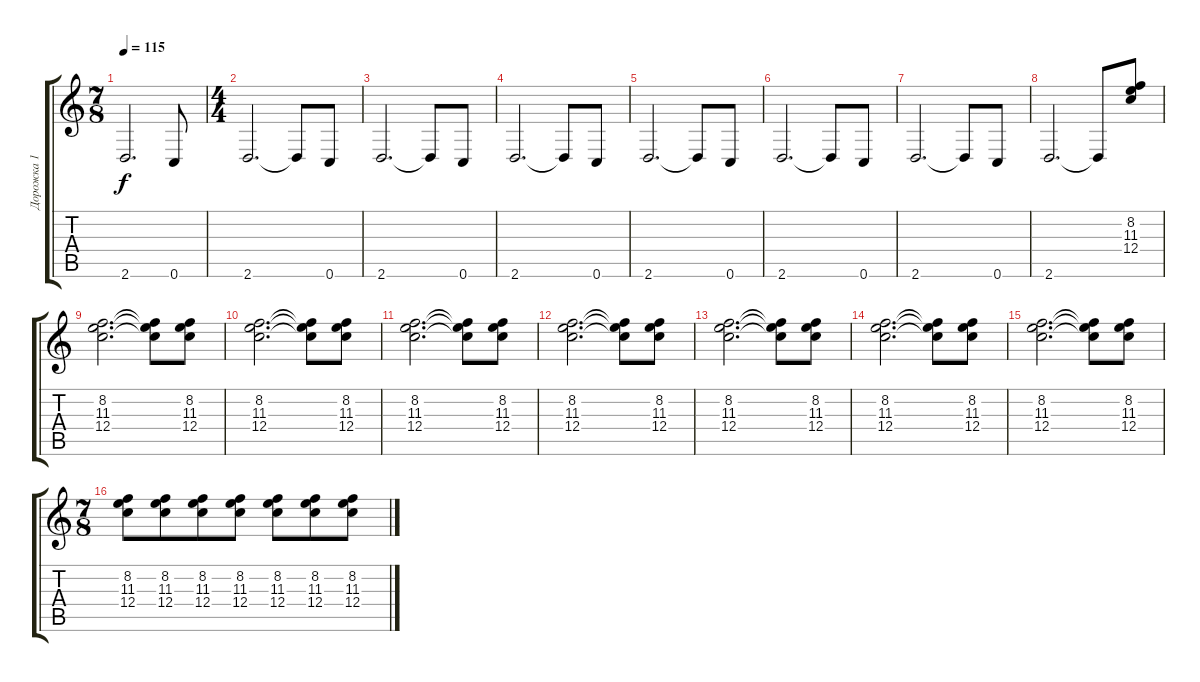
\track ("Дорожка 1" "Дорожка 1") {instrument overdrivenguitar}
\staff {score tabs}
\tuning (D4 A3 F3 C3 G2 C2) {hide}
\ts (7 8)
\tempo 115
\clef g2
\ks c
2.6.2{d dy f} 0.6.8 |
\ts (4 4)
2.6.2{d} 2.6{t}.8 0.6.8 |
2.6.2{d} 2.6{t}.8 0.6.8 |
2.6.2{d} 2.6{t}.8 0.6.8 |
2.6.2{d} 2.6{t}.8 0.6.8 |
2.6.2{d} 2.6{t}.8 0.6.8 |
2.6.2{d} 2.6{t}.8 0.6.8 |
2.6.2{d} 2.6{t}.8 (8.2 11.3 12.4).8 |
(8.2 11.3 12.4).2{d} (8.2{t} 11.3{t} 12.4{t}).8 (8.2 11.3 12.4).8 |
(8.2 11.3 12.4).2{d} (8.2{t} 11.3{t} 12.4{t}).8 (8.2 11.3 12.4).8 |
(8.2 11.3 12.4).2{d} (8.2{t} 11.3{t} 12.4{t}).8 (8.2 11.3 12.4).8 |
(8.2 11.3 12.4).2{d} (8.2{t} 11.3{t} 12.4{t}).8 (8.2 11.3 12.4).8 |
(8.2 11.3 12.4).2{d} (8.2{t} 11.3{t} 12.4{t}).8 (8.2 11.3 12.4).8 |
(8.2 11.3 12.4).2{d} (8.2{t} 11.3{t} 12.4{t}).8 (8.2 11.3 12.4).8 |
(8.2 11.3 12.4).2{d} (8.2{t} 11.3{t} 12.4{t}).8 (8.2 11.3 12.4).8 |
\ts (7 8)
(8.2 11.3 12.4).8 (8.2 11.3 12.4).8 (8.2 11.3 12.4).8 (8.2 11.3 12.4).8 (8.2 11.3 12.4).8 (8.2 11.3 12.4).8 (8.2 11.3 12.4).8
